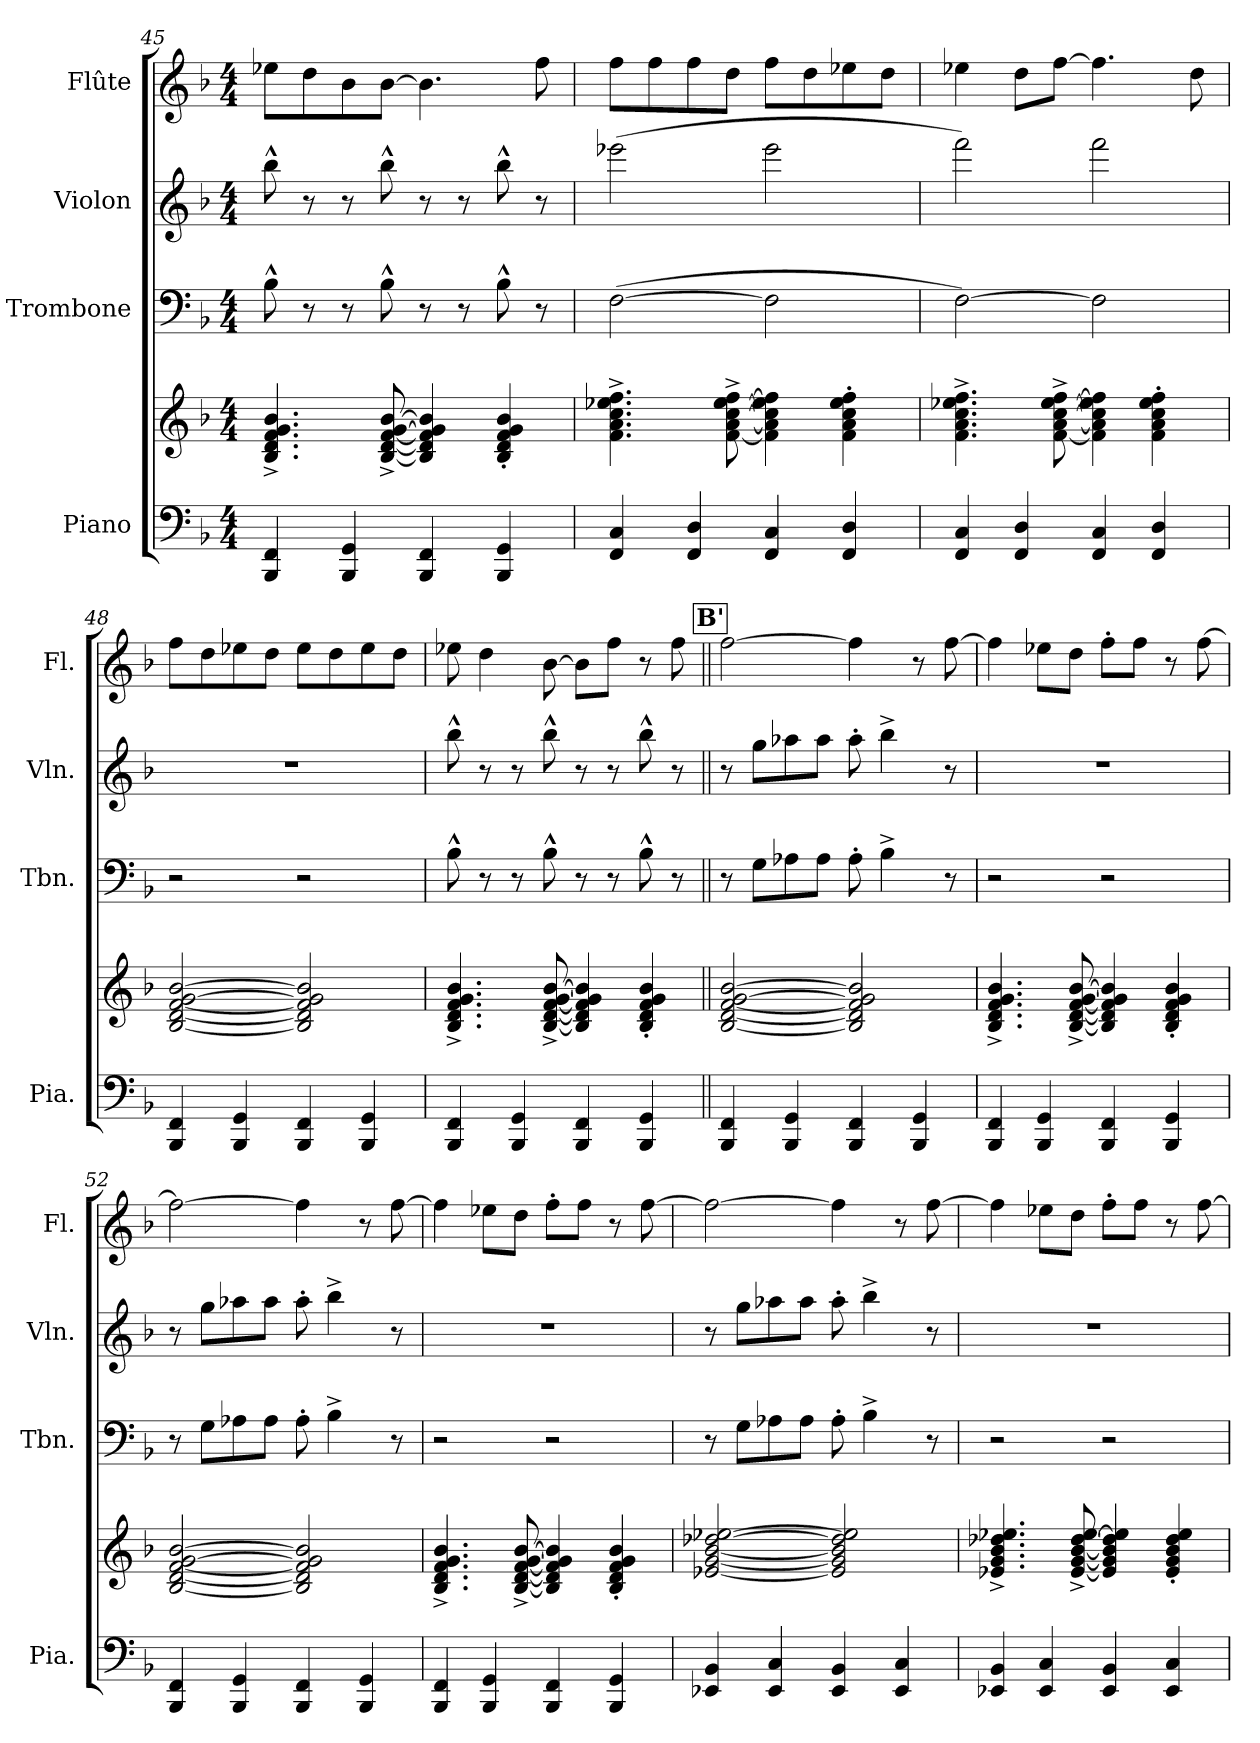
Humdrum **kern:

**kern	**kern	**kern	**kern	**kern
*part4	*part4	*part3	*part2	*part1
*staff5	*staff4	*staff3	*staff2	*staff1
*I"Piano	*	*I"Trombone	*I"Violon	*I"Flûte
*I'Pia.	*	*I'Tbn.	*I'Vln.	*I'Fl.
*clefF4	*clefG2	*clefF4	*clefG2	*clefG2
*k[b-]	*k[b-]	*k[b-]	*k[b-]	*k[b-]
*M4/4	*M4/4	*M4/4	*M4/4	*M4/4
=45	=45	=45	=45	=45
4BBB-/ 4FF/	4.B-/^ 4.d/^ 4.f/^ 4.g/^ 4.b-/^	8B-^^\	8bb-^^\	8ee-X\L
.	.	8r	8r	8dd\
4BBB-/ 4GG/	.	8r	8r	8b-\
.	[8B-/^ [8d/^ [8f/^ [8g/^ [8b-/^	8B-^^\	8bb-^^\	[8b-\J
4BBB-/ 4FF/	4B-/] 4d/] 4f/] 4g/] 4b-/]	8r	8r	4.b-\]
.	.	8r	8r	.
4BBB-/ 4GG/	4B-/' 4d/' 4f/' 4g/' 4b-/'	8B-^^\	8bb-^^\	.
.	.	8r	8r	8ff\
=46	=46	=46	=46	=46
4FF/ 4C/	4.f\^ 4.a\^ 4.cc\^ 4.ee-X\^ 4.ff\^	([2F\	(2eee-X\	8ff\L
.	.	.	.	8ff\
4FF/ 4D/	.	.	.	8ff\
.	[8f\^ [8a\^ [8cc\^ [8ee-\^ [8ff\^	.	.	8dd\J
4FF/ 4C/	4f\] 4a\] 4cc\] 4ee-\] 4ff\]	2F\]	2eee-\	8ff\L
.	.	.	.	8dd\
4FF/ 4D/	4f\' 4a\' 4cc\' 4ee-\' 4ff\'	.	.	8ee-X\
.	.	.	.	8dd\J
=47	=47	=47	=47	=47
4FF/ 4C/	4.f\^ 4.a\^ 4.cc\^ 4.ee-X\^ 4.ff\^	[2F\)	2fff\)	4ee-X\
4FF/ 4D/	.	.	.	8dd\L
.	[8f\^ [8a\^ [8cc\^ [8ee-\^ [8ff\^	.	.	[8ff\J
4FF/ 4C/	4f\] 4a\] 4cc\] 4ee-\] 4ff\]	2F\]	2fff\	4.ff\]
4FF/ 4D/	4f\' 4a\' 4cc\' 4ee-\' 4ff\'	.	.	.
.	.	.	.	8dd\
!!LO:PB:g=z
=48	=48	=48	=48	=48
4BBB-/ 4FF/	[2B-/ [2d/ [2f/ [2g/ [2b-/	2r	1r	8ff\L
.	.	.	.	8dd\
4BBB-/ 4GG/	.	.	.	8ee-X\
.	.	.	.	8dd\J
4BBB-/ 4FF/	2B-/] 2d/] 2f/] 2g/] 2b-/]	2r	.	8ee-\L
.	.	.	.	8dd\
4BBB-/ 4GG/	.	.	.	8ee-\
.	.	.	.	8dd\J
=49	=49	=49	=49	=49
4BBB-/ 4FF/	4.B-/^ 4.d/^ 4.f/^ 4.g/^ 4.b-/^	8B-^^\	8bb-^^\	8ee-X\
.	.	8r	8r	4dd\
4BBB-/ 4GG/	.	8r	8r	.
.	[8B-/^ [8d/^ [8f/^ [8g/^ [8b-/^	8B-^^\	8bb-^^\	[8b-\
4BBB-/ 4FF/	4B-/] 4d/] 4f/] 4g/] 4b-/]	8r	8r	8b-\L]
.	.	8r	8r	8ff\J
4BBB-/ 4GG/	4B-/' 4d/' 4f/' 4g/' 4b-/'	8B-^^\	8bb-^^\	8r
.	.	8r	8r	8ff\
!!LO:REH:place=s1:a:B:fs=14:t=B'
=50||	=50||	=50||	=50||	=50||
4BBB-/ 4FF/	[2B-/ [2d/ [2f/ [2g/ [2b-/	8r	8r	[2ff\
.	.	8G\L	8gg\L	.
4BBB-/ 4GG/	.	8A-X\	8aa-X\	.
.	.	8A-\J	8aa-\J	.
4BBB-/ 4FF/	2B-/] 2d/] 2f/] 2g/] 2b-/]	8A-'\	8aa-'\	4ff\]
.	.	4B-^\	4bb-^\	.
4BBB-/ 4GG/	.	.	.	8r
.	.	8r	8r	[8ff\
=51	=51	=51	=51	=51
4BBB-/ 4FF/	4.B-/^ 4.d/^ 4.f/^ 4.g/^ 4.b-/^	2r	1r	4ff\]
4BBB-/ 4GG/	.	.	.	8ee-X\L
.	[8B-/^ [8d/^ [8f/^ [8g/^ [8b-/^	.	.	8dd\J
4BBB-/ 4FF/	4B-/] 4d/] 4f/] 4g/] 4b-/]	2r	.	8ff'\L
.	.	.	.	8ff\J
4BBB-/ 4GG/	4B-/' 4d/' 4f/' 4g/' 4b-/'	.	.	8r
.	.	.	.	[8ff\
!!LO:LB:g=z
=52	=52	=52	=52	=52
4BBB-/ 4FF/	[2B-/ [2d/ [2f/ [2g/ [2b-/	8r	8r	2ff\_
.	.	8G\L	8gg\L	.
4BBB-/ 4GG/	.	8A-X\	8aa-X\	.
.	.	8A-\J	8aa-\J	.
4BBB-/ 4FF/	2B-/] 2d/] 2f/] 2g/] 2b-/]	8A-'\	8aa-'\	4ff\]
.	.	4B-^\	4bb-^\	.
4BBB-/ 4GG/	.	.	.	8r
.	.	8r	8r	[8ff\
=53	=53	=53	=53	=53
4BBB-/ 4FF/	4.B-/^ 4.d/^ 4.f/^ 4.g/^ 4.b-/^	2r	1r	4ff\]
4BBB-/ 4GG/	.	.	.	8ee-X\L
.	[8B-/^ [8d/^ [8f/^ [8g/^ [8b-/^	.	.	8dd\J
4BBB-/ 4FF/	4B-/] 4d/] 4f/] 4g/] 4b-/]	2r	.	8ff'\L
.	.	.	.	8ff\J
4BBB-/ 4GG/	4B-/' 4d/' 4f/' 4g/' 4b-/'	.	.	8r
.	.	.	.	[8ff\
=54	=54	=54	=54	=54
4EE-X/ 4BB-/	[2e-X/ [2g/ [2b-/ [2dd-X/ [2ee-X/	8r	8r	2ff\_
.	.	8G\L	8gg\L	.
4EE-/ 4C/	.	8A-X\	8aa-X\	.
.	.	8A-\J	8aa-\J	.
4EE-/ 4BB-/	2e-/] 2g/] 2b-/] 2dd-/] 2ee-/]	8A-'\	8aa-'\	4ff\]
.	.	4B-^\	4bb-^\	.
4EE-/ 4C/	.	.	.	8r
.	.	8r	8r	[8ff\
=55	=55	=55	=55	=55
4EE-X/ 4BB-/	4.e-X/^ 4.g/^ 4.b-/^ 4.dd-X/^ 4.ee-X/^	2r	1r	4ff\]
4EE-/ 4C/	.	.	.	8ee-X\L
.	[8e-/^ [8g/^ [8b-/^ [8dd-/^ [8ee-/^	.	.	8dd\J
4EE-/ 4BB-/	4e-/] 4g/] 4b-/] 4dd-/] 4ee-/]	2r	.	8ff'\L
.	.	.	.	8ff\J
4EE-/ 4C/	4e-/' 4g/' 4b-/' 4dd-/' 4ee-/'	.	.	8r
.	.	.	.	[8ff\
=	=	=	=	=
*-	*-	*-	*-	*-
